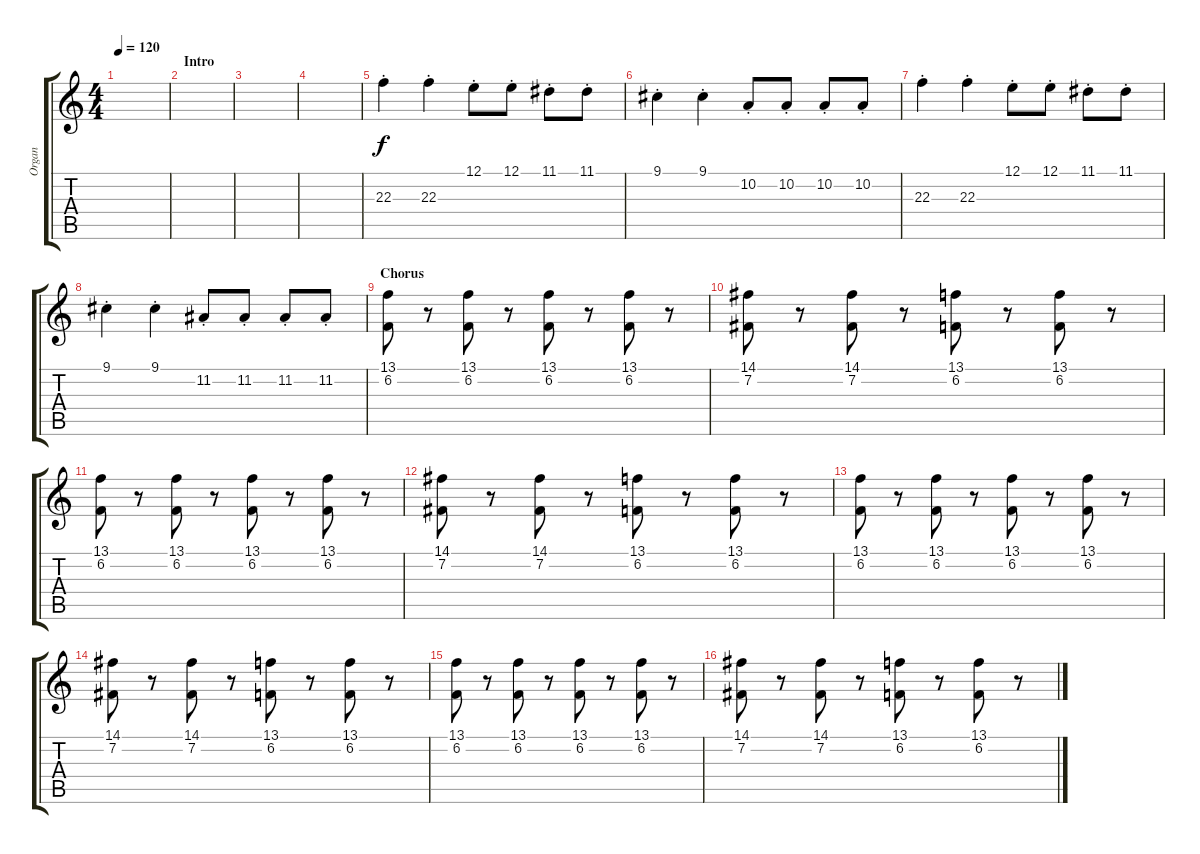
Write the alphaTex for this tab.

\track ("Organ" "Organ") {instrument drawbarorgan}
\staff {score tabs}
\tuning (E4 B3 G3 D3 A2 D2) {hide}
\ts (4 4)
\tempo 120
\clef g2
\ks c
|
\section ("" "Intro")
|
|
|
22.3{st}.4 22.3{st}.4 12.1{st}.8 12.1{st}.8 11.1{st}.8 11.1{st}.8 |
9.1{st}.4 9.1{st}.4 10.2{st}.8 10.2{st}.8 10.2{st}.8 10.2{st}.8 |
22.3{st}.4 22.3{st}.4 12.1{st}.8 12.1{st}.8 11.1{st}.8 11.1{st}.8 |
9.1{st}.4 9.1{st}.4 11.2{st}.8 11.2{st}.8 11.2{st}.8 11.2{st}.8 |
\section ("" "Chorus")
(13.1 6.2).8 r.8 (13.1 6.2).8 r.8 (13.1 6.2).8 r.8 (13.1 6.2).8 r.8 |
(14.1 7.2).8 r.8 (14.1 7.2).8 r.8 (13.1 6.2).8 r.8 (13.1 6.2).8 r.8 |
(13.1 6.2).8 r.8 (13.1 6.2).8 r.8 (13.1 6.2).8 r.8 (13.1 6.2).8 r.8 |
(14.1 7.2).8 r.8 (14.1 7.2).8 r.8 (13.1 6.2).8 r.8 (13.1 6.2).8 r.8 |
(13.1 6.2).8 r.8 (13.1 6.2).8 r.8 (13.1 6.2).8 r.8 (13.1 6.2).8 r.8 |
(14.1 7.2).8 r.8 (14.1 7.2).8 r.8 (13.1 6.2).8 r.8 (13.1 6.2).8 r.8 |
(13.1 6.2).8 r.8 (13.1 6.2).8 r.8 (13.1 6.2).8 r.8 (13.1 6.2).8 r.8 |
(14.1 7.2).8 r.8 (14.1 7.2).8 r.8 (13.1 6.2).8 r.8 (13.1 6.2).8 r.8
